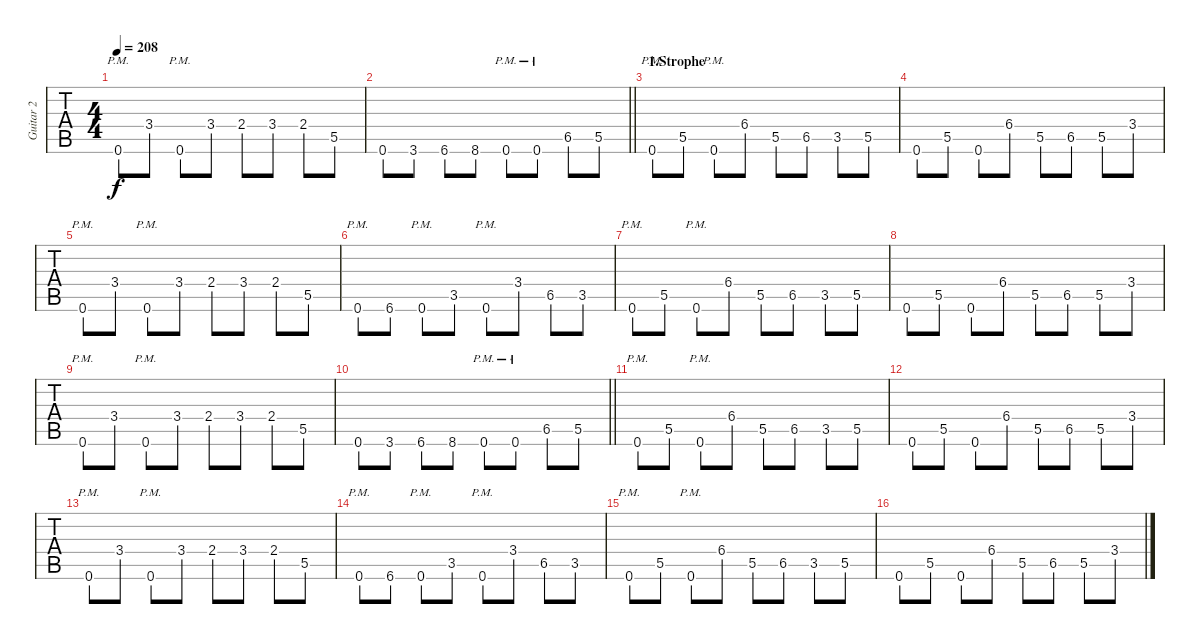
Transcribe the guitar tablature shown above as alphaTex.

\track ("Guitar 2" "Guitar 2") {instrument overdrivenguitar}
\staff {tabs}
\tuning (Db4 Ab3 E3 B2 Gb2 B1) {hide}
\ts (4 4)
\tempo 208
\clef g2
\ks c
0.6{pm}.8{dy f} 3.4.8 0.6{pm}.8 3.4.8 2.4.8 3.4.8 2.4.8 5.5.8 |
\barLineRight lightlight
0.6.8 3.6.8 6.6.8 8.6.8 0.6{pm}.8 0.6{pm}.8 6.5.8 5.5.8 |
\section ("" "1.Strophe")
0.6{pm}.8 5.5.8 0.6{pm}.8 6.4.8 5.5.8 6.5.8 3.5.8 5.5.8 |
0.6.8 5.5.8 0.6.8 6.4.8 5.5.8 6.5.8 5.5.8 3.4.8 |
0.6{pm}.8 3.4.8 0.6{pm}.8 3.4.8 2.4.8 3.4.8 2.4.8 5.5.8 |
0.6{pm}.8 6.6.8 0.6{pm}.8 3.5.8 0.6{pm}.8 3.4.8 6.5.8 3.5.8 |
0.6{pm}.8 5.5.8 0.6{pm}.8 6.4.8 5.5.8 6.5.8 3.5.8 5.5.8 |
0.6.8 5.5.8 0.6.8 6.4.8 5.5.8 6.5.8 5.5.8 3.4.8 |
0.6{pm}.8 3.4.8 0.6{pm}.8 3.4.8 2.4.8 3.4.8 2.4.8 5.5.8 |
\barLineRight lightlight
0.6.8 3.6.8 6.6.8 8.6.8 0.6{pm}.8 0.6{pm}.8 6.5.8 5.5.8 |
0.6{pm}.8 5.5.8 0.6{pm}.8 6.4.8 5.5.8 6.5.8 3.5.8 5.5.8 |
0.6.8 5.5.8 0.6.8 6.4.8 5.5.8 6.5.8 5.5.8 3.4.8 |
0.6{pm}.8 3.4.8 0.6{pm}.8 3.4.8 2.4.8 3.4.8 2.4.8 5.5.8 |
0.6{pm}.8 6.6.8 0.6{pm}.8 3.5.8 0.6{pm}.8 3.4.8 6.5.8 3.5.8 |
0.6{pm}.8 5.5.8 0.6{pm}.8 6.4.8 5.5.8 6.5.8 3.5.8 5.5.8 |
0.6.8 5.5.8 0.6.8 6.4.8 5.5.8 6.5.8 5.5.8 3.4.8
